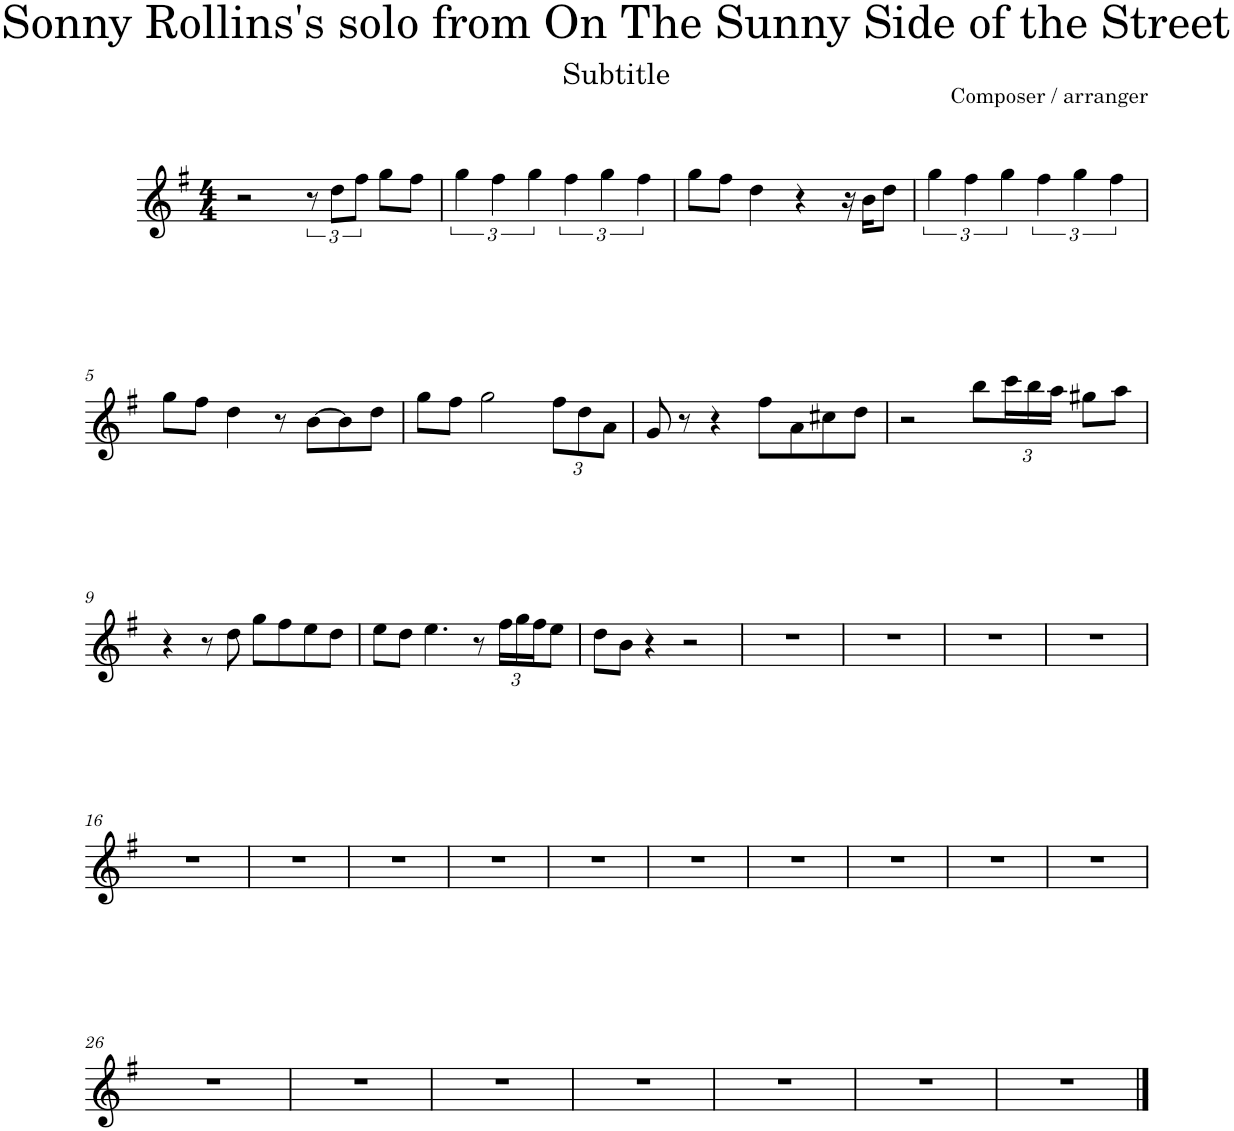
**kern
*part1
*staff1
*I"Tenor Saxophone
*I'T. Sax.
*clefG2
*Trd8c14
*k[f#]
*M4/4
=1
2r
12r
12dd\L
12ff#\J
8gg\L
8ff#\J
=2
6gg\
6ff#\
6gg\
6ff#\
6gg\
6ff#\
=3
8gg\L
8ff#\J
4dd\
4r
16r
16b\KL
8dd\J
=4
6gg\
6ff#\
6gg\
6ff#\
6gg\
6ff#\
!!LO:LB:g=z
=5
8gg\L
8ff#\J
4dd\
8r
[8b\L
8b\]
8dd\J
=6
8gg\L
8ff#\J
2gg\
*Xbrackettup
12ff#\L
12dd\
12a\J
=7
8g/
8r
4r
8ff#\L
8a\
8cc#X\
8dd\J
=8
2r
8bb\L
24ccc\L
24bb\
24aa\JJ
8gg#X\L
8aa\J
!!LO:LB:g=z
=9
4r
8r
8dd\
8gg\L
8ff#\
8ee\
8dd\J
=10
8ee\L
8dd\J
4.ee\
8r
24ff#\LL
24gg\
24ff#\J
8ee\J
=11
8dd\L
8b\J
4r
2r
=12
1r
=13
1r
=14
1r
=15
1r
!!LO:LB:g=z
=16
1r
=17
1r
=18
1r
=19
1r
=20
1r
=21
1r
=22
1r
=23
1r
=24
1r
=25
1r
!!LO:LB:g=z
=26
1r
=27
1r
=28
1r
=29
1r
=30
1r
=31
1r
=32
1r
==
*-
